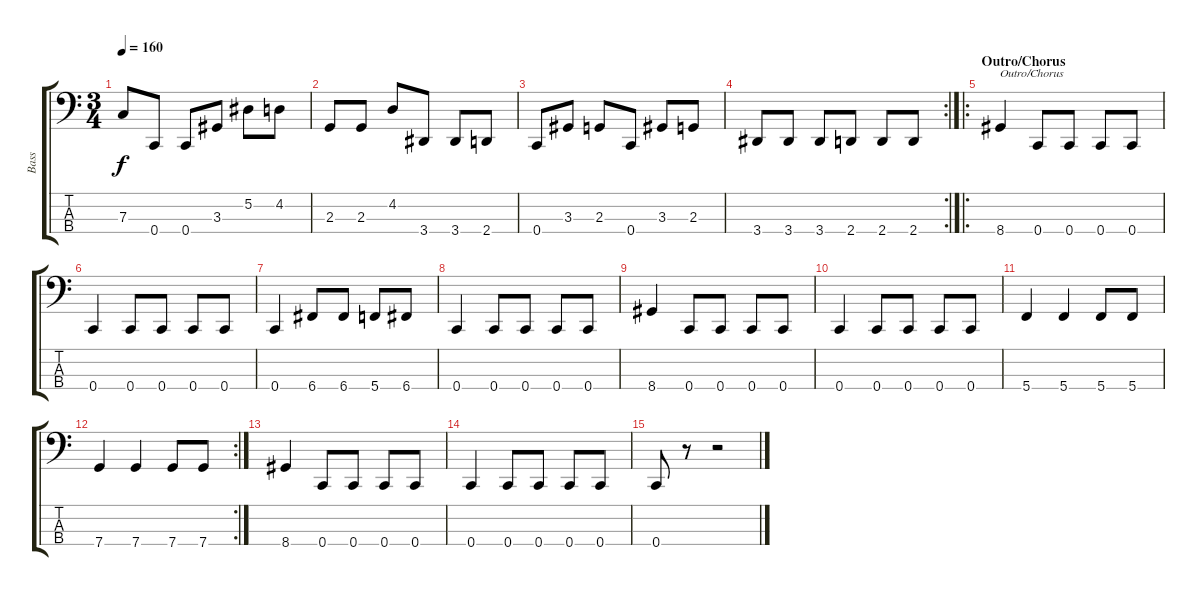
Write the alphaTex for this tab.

\track ("Bass" "Bass") {instrument electricbasspick}
\staff {score tabs}
\tuning (Eb2 Bb1 F1 C1) {hide}
\ts (3 4)
\tempo 160
\clef f4
\ks c
7.3.8{dy f} 0.4.8 0.4.8 3.3.8 5.2.8 4.2.8 |
2.3.8 2.3.8 4.2.8 3.4.8 3.4.8 2.4.8 |
0.4.8 3.3.8 2.3.8 0.4.8 3.3.8 2.3.8 |
\rc 2
3.4.8 3.4.8 3.4.8 2.4.8 2.4.8 2.4.8 |
\ro
\section ("" "Outro/Chorus")
8.4.4{txt "Outro/Chorus"} 0.4.8 0.4.8 0.4.8 0.4.8 |
0.4.4 0.4.8 0.4.8 0.4.8 0.4.8 |
0.4.4 6.4.8 6.4.8 5.4.8 6.4.8 |
0.4.4 0.4.8 0.4.8 0.4.8 0.4.8 |
8.4.4 0.4.8 0.4.8 0.4.8 0.4.8 |
0.4.4 0.4.8 0.4.8 0.4.8 0.4.8 |
5.4.4 5.4.4 5.4.8 5.4.8 |
\rc 2
7.4.4 7.4.4 7.4.8 7.4.8 |
8.4.4 0.4.8 0.4.8 0.4.8 0.4.8 |
0.4.4 0.4.8 0.4.8 0.4.8 0.4.8 |
0.4.8 r.8 r.2
